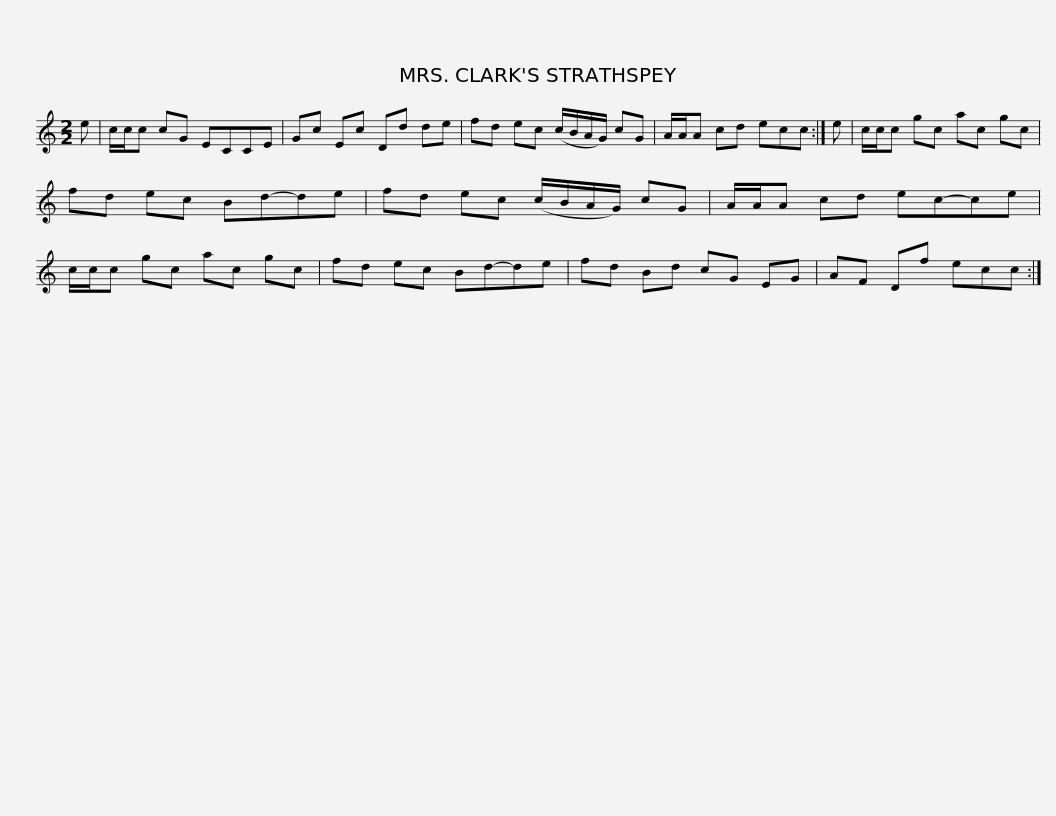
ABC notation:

X:1
L:1/8
M:2/2
I:linebreak $
K:C
V:1 treble
V:1
 e | c/c/c cG ECCE | Gc Ec Dd de | fd ec (c/B/A/G/) cG | A/A/A cd ecc :| %5
 e |$ c/c/c gc ac gc | fd ec Bd-de | fd ec (c/B/A/G/) cG | A/A/A cd ec-ce | %10
 c/c/c gc ac gc |$ fd ec Bd-de | fd Bd cG EG | AF Df ecc :| %14
